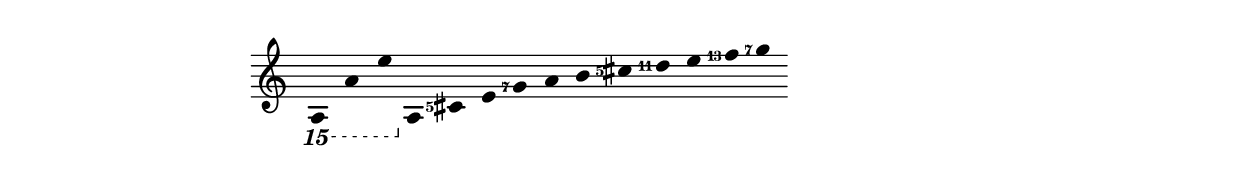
\version "2.18.2"
\include "../embed-prelude.ly"

\score {
  \new Staff {
    \clef treble
    \cadenzaOn
    \hide Stem
    \relative c, {
      \ottava #-2
      a a'4 e'
      \ottava #0
      a \os 5 cis! e \se g!
      a b \os 5 cis! \o 11 d! e \o 13 f! \se g!
      % \os 5 gis a
    }
  }
  \layout {
    \context {
      \Staff
      \remove Time_signature_engraver
    }
  }
}

